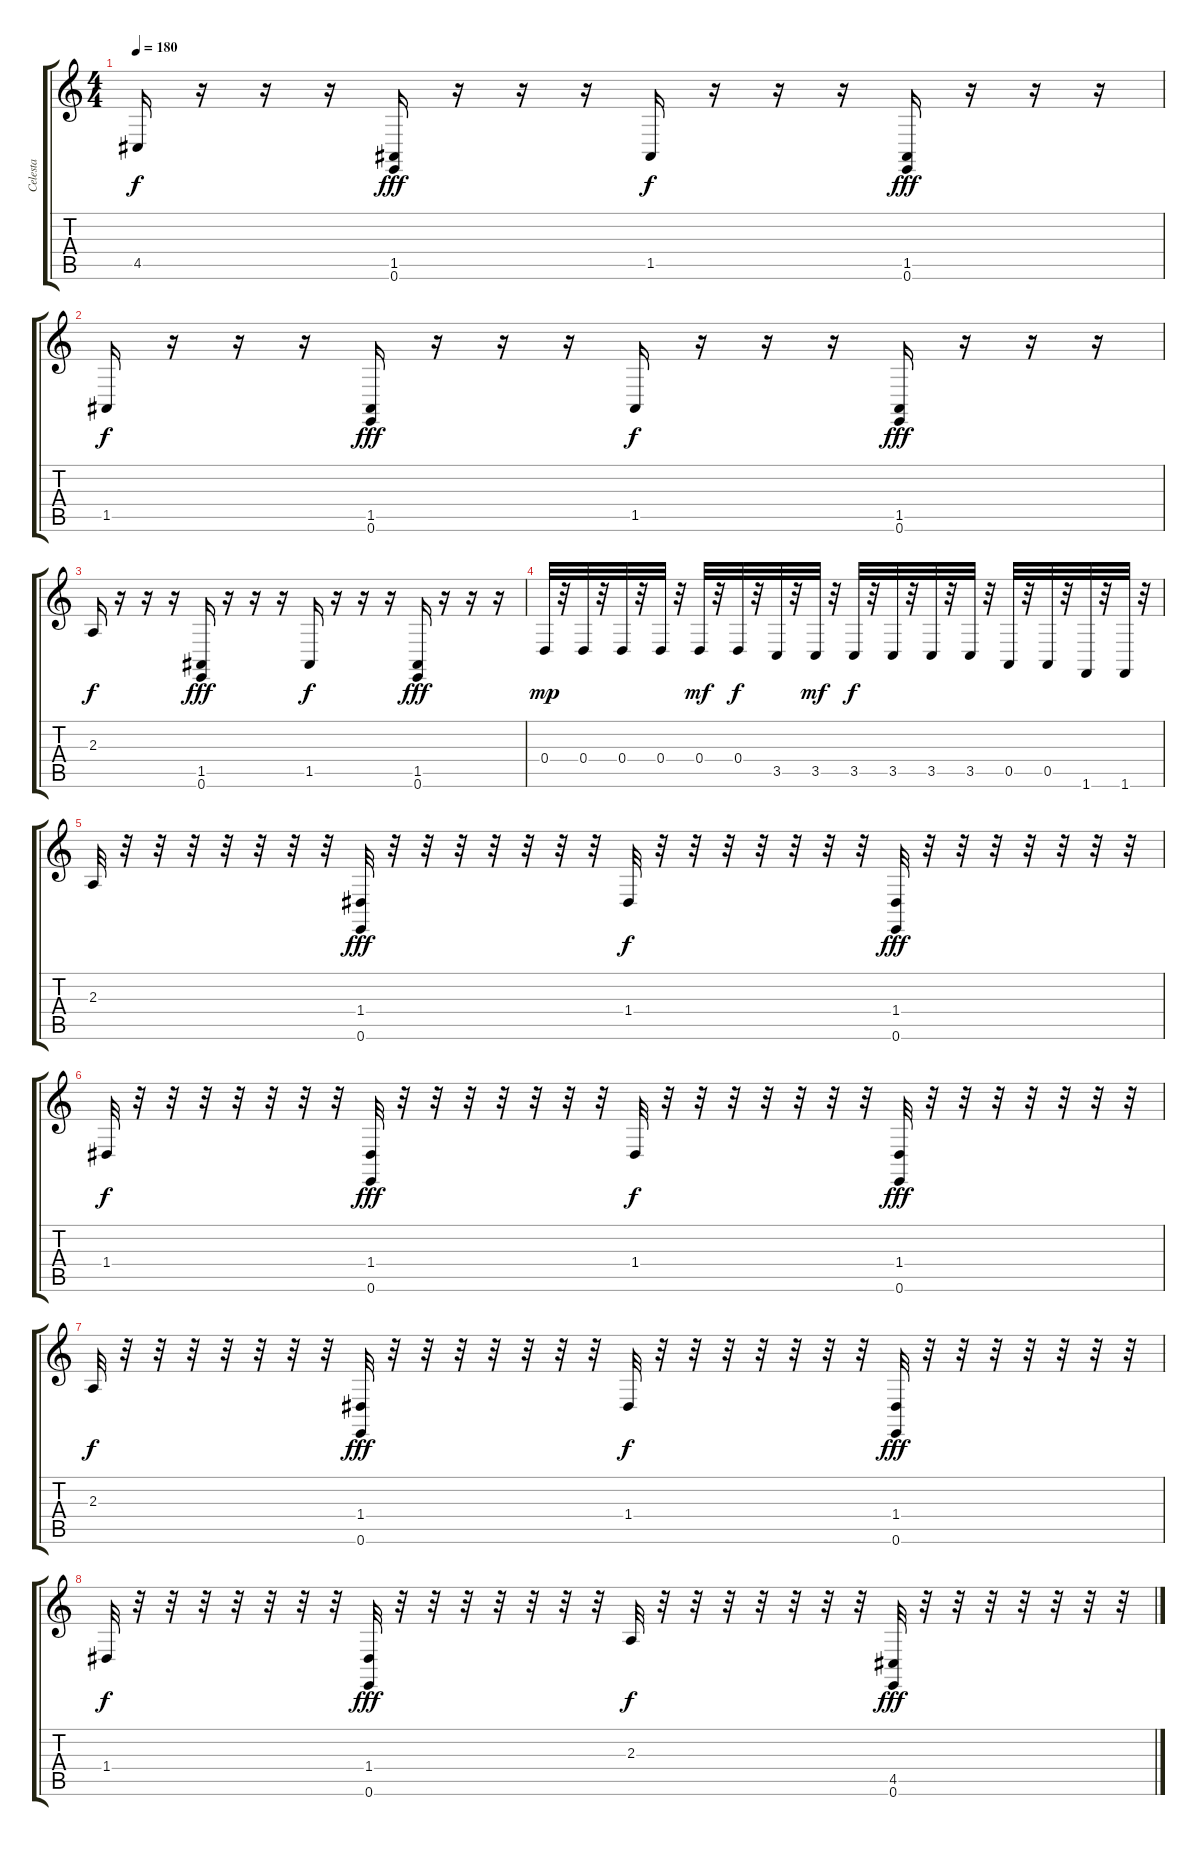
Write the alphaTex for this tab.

\track ("Celesta" "Celesta") {instrument celesta}
\staff {score tabs}
\tuning (E4 B3 G3 D3 A2 E2) {hide}
\ts (4 4)
\tempo 180
\clef g2
\ks c
4.5.16{dy f} r.16 r.16 r.16 (1.5 0.6).16{dy fff} r.16 r.16 r.16 1.5.16{dy f} r.16 r.16 r.16 (1.5 0.6).16{dy fff} r.16 r.16 r.16 |
1.5.16{dy f} r.16 r.16 r.16 (1.5 0.6).16{dy fff} r.16 r.16 r.16 1.5.16{dy f} r.16 r.16 r.16 (1.5 0.6).16{dy fff} r.16 r.16 r.16 |
2.3.16{dy f} r.16 r.16 r.16 (1.5 0.6).16{dy fff} r.16 r.16 r.16 1.5.16{dy f} r.16 r.16 r.16 (1.5 0.6).16{dy fff} r.16 r.16 r.16 |
0.4.32{dy mp} r.32 0.4.32 r.32 0.4.32 r.32 0.4.32 r.32 0.4.32{dy mf} r.32 0.4.32{dy f} r.32 3.5.32 r.32 3.5.32{dy mf} r.32 3.5.32{dy f} r.32 3.5.32 r.32 3.5.32 r.32 3.5.32 r.32 0.5.32 r.32 0.5.32 r.32 1.6.32 r.32 1.6.32 r.32 |
2.3.32 r.32 r.32 r.32 r.32 r.32 r.32 r.32 (1.4 0.6).32{dy fff} r.32 r.32 r.32 r.32 r.32 r.32 r.32 1.4.32{dy f} r.32 r.32 r.32 r.32 r.32 r.32 r.32 (1.4 0.6).32{dy fff} r.32 r.32 r.32 r.32 r.32 r.32 r.32 |
1.4.32{dy f} r.32 r.32 r.32 r.32 r.32 r.32 r.32 (1.4 0.6).32{dy fff} r.32 r.32 r.32 r.32 r.32 r.32 r.32 1.4.32{dy f} r.32 r.32 r.32 r.32 r.32 r.32 r.32 (1.4 0.6).32{dy fff} r.32 r.32 r.32 r.32 r.32 r.32 r.32 |
2.3.32{dy f} r.32 r.32 r.32 r.32 r.32 r.32 r.32 (1.4 0.6).32{dy fff} r.32 r.32 r.32 r.32 r.32 r.32 r.32 1.4.32{dy f} r.32 r.32 r.32 r.32 r.32 r.32 r.32 (1.4 0.6).32{dy fff} r.32 r.32 r.32 r.32 r.32 r.32 r.32 |
1.4.32{dy f} r.32 r.32 r.32 r.32 r.32 r.32 r.32 (1.4 0.6).32{dy fff} r.32 r.32 r.32 r.32 r.32 r.32 r.32 2.3.32{dy f} r.32 r.32 r.32 r.32 r.32 r.32 r.32 (4.5 0.6).32{dy fff} r.32 r.32 r.32 r.32 r.32 r.32 r.32
